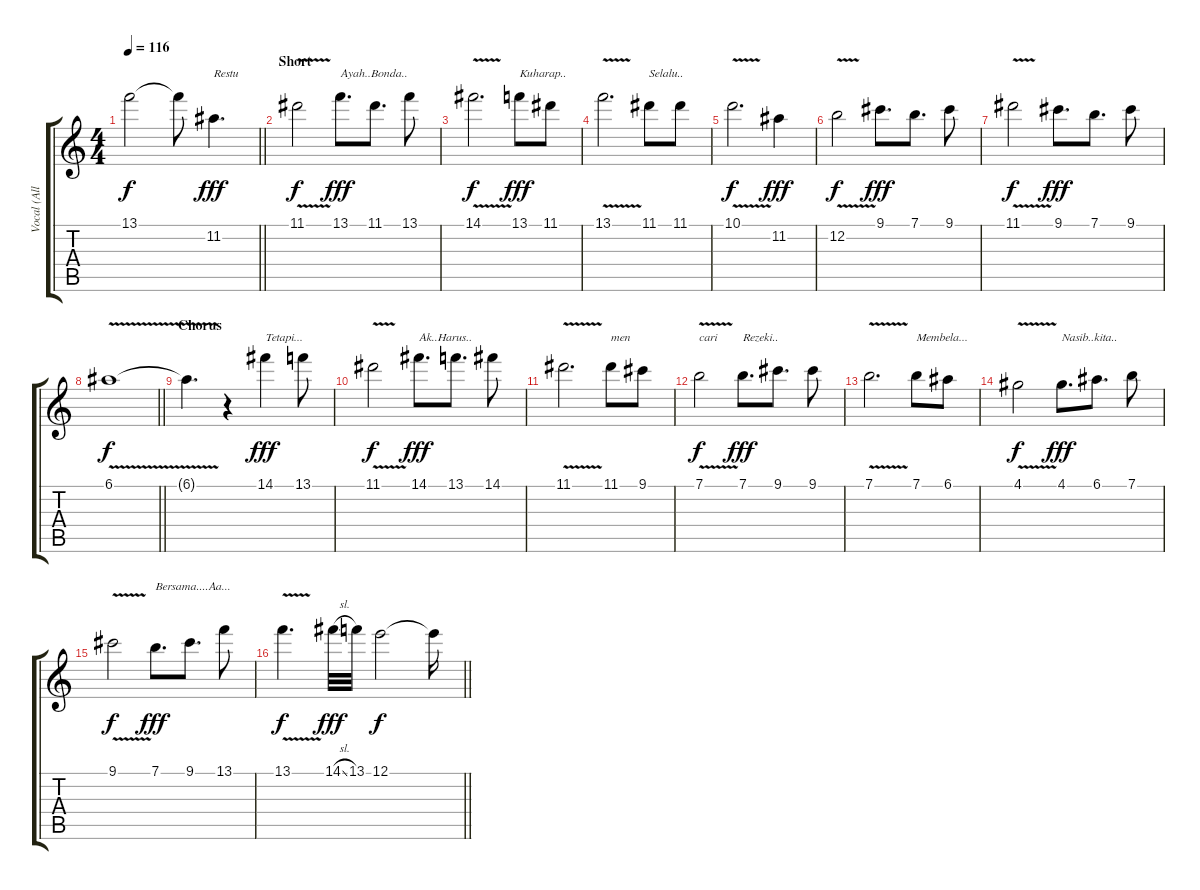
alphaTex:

\track ("Vocal (Allahyarham Sudirman)" "Vocal (All") {instrument distortionguitar}
\staff {score tabs}
\tuning (E4 B3 G3 D3 A2 E2) {hide}
\ts (4 4)
\tempo 116
\clef g2
\barLineRight lightlight
\ks c
13.1{t}.2{dy f} 13.1{t}.8 11.2.4{d txt "Restu " dy fff} |
\section ("" "Short")
11.1{v}.2{dy f} 13.1.8{d txt "Ayah..Bonda.." dy fff} 11.1.8{d} 13.1.8 |
14.1{v}.2{d dy f} 13.1.8{txt "Kuharap.." dy fff} 11.1.8 |
13.1{v}.2{d} 11.1.8{txt "Selalu.."} 11.1.8 |
10.1{v}.2{d dy f} 11.2.4{dy fff} |
12.2{v}.2{dy f} 9.1.8{d dy fff} 7.1.8{d} 9.1.8 |
11.1{v}.2{dy f} 9.1.8{d dy fff} 7.1.8{d} 9.1.8 |
\barLineRight lightlight
6.1{v}.1{dy f} |
\section ("" "Chorus")
6.1{t}.4{d} r.4 14.1.4{txt "Tetapi..." dy fff} 13.1.8 |
11.1{v}.2{dy f} 14.1.8{d txt "Ak..Harus.." dy fff} 13.1.8{d} 14.1.8 |
11.1{v}.2{d} 11.1.8{txt "men"} 9.1.8 |
7.1{v}.2{txt "cari " dy f} 7.1.8{d txt "Rezeki.." dy fff} 9.1.8{d} 9.1.8 |
7.1{v}.2{d} 7.1.8{txt "Membela..."} 6.1.8 |
4.1{v}.2{dy f} 4.1.8{d txt "Nasib..kita.." dy fff} 6.1.8{d} 7.1.8 |
9.1{v}.2{dy f} 7.1.8{d txt "Bersama....Aa..." dy fff} 9.1.8{d} 13.1.8 |
\barLineRight lightlight
13.1{v}.4{d dy f} 14.1{sl}.32{dy fff} 13.1.32 12.1.2{dy f} 12.1{t}.16
